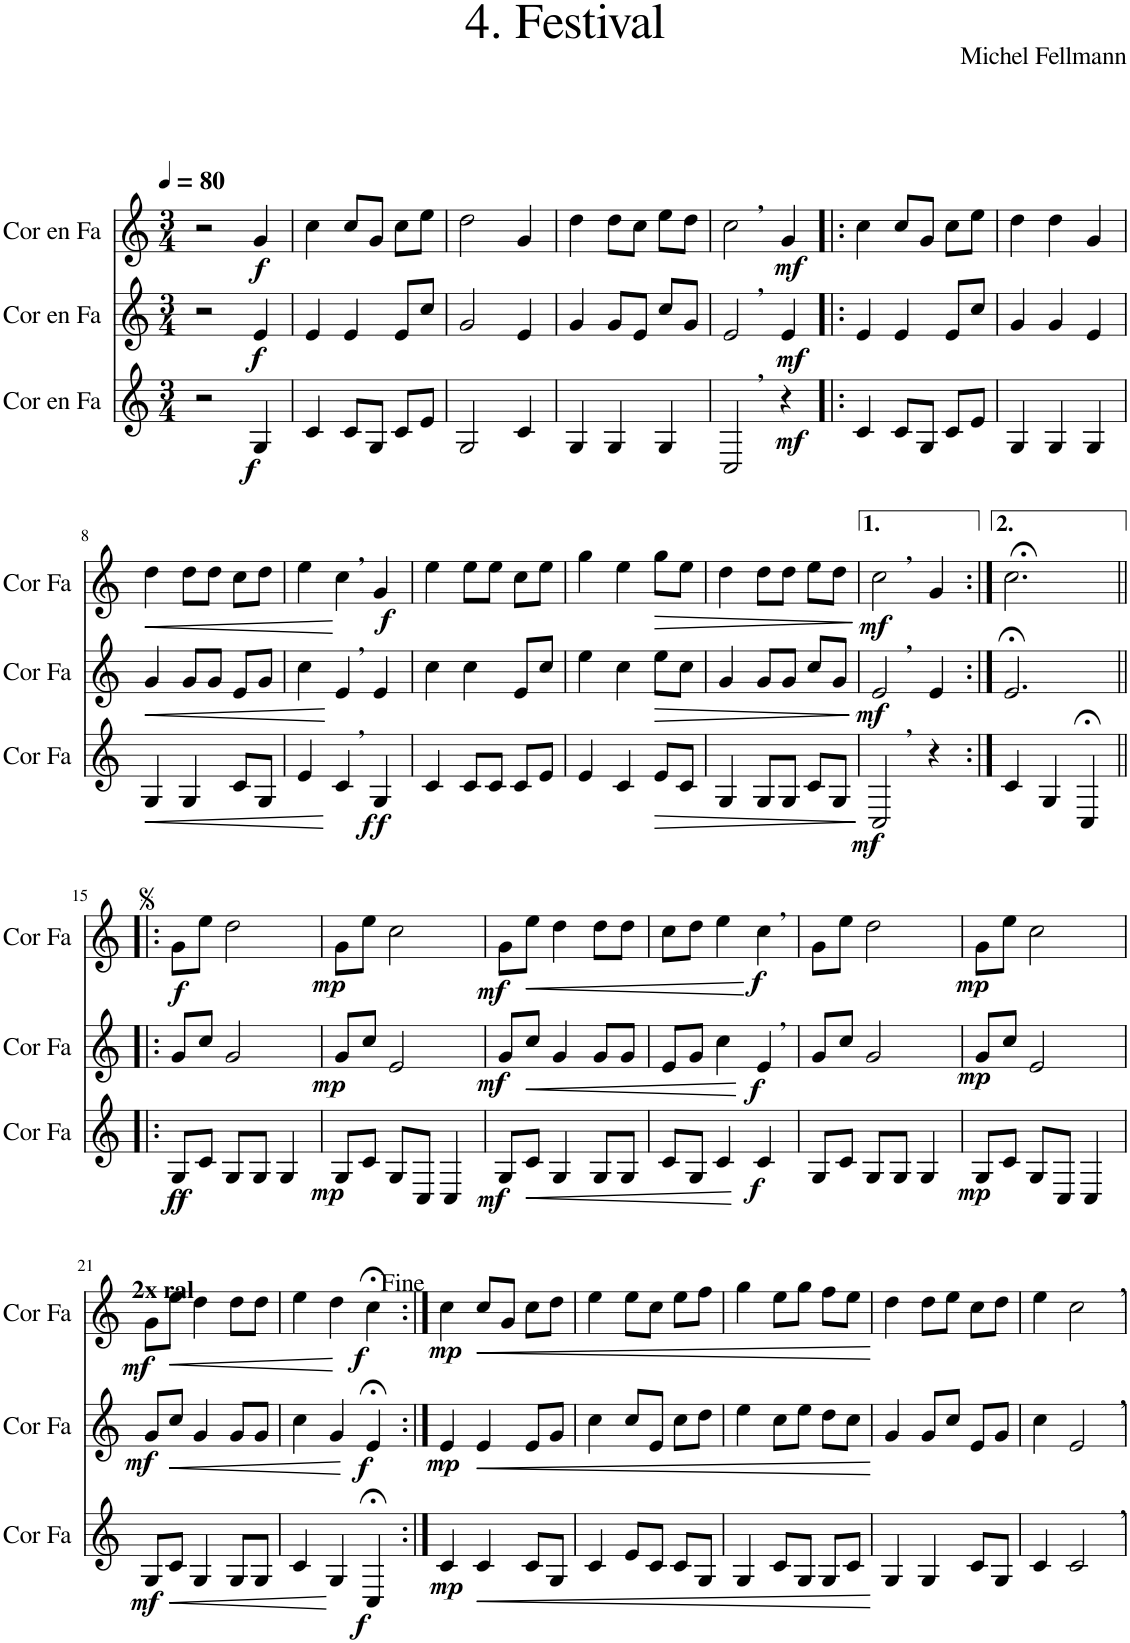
**kern	**kern	**dynam	**kern	**dynam	**kern	**dynam
*part4	*part3	*part3	*part2	*part2	*part1	*part1
*staff4	*staff3	*staff3	*staff2	*staff2	*staff1	*staff1
*I"Cor en Fa	*I"Cor en Fa	*	*I"Cor en Fa	*	*I"Cor en Fa	*
*I'Cor Fa	*	*	*	*	*	*
*stria5	*	*	*	*	*	*
*clefG2	*clefG2	*	*clefG2	*	*clefG2	*
*Trd4c7	*Trd4c7	*	*Trd4c7	*	*Trd4c7	*
*k[]	*k[]	*	*k[]	*	*k[]	*
*M3/4	*M3/4	*	*M3/4	*	*M3/4	*
*MM80	*MM80	*	*MM80	*	*MM80	*
=1	=1	=1	=1	=1	=1	=1
2r	2r	.	2r	.	2r	.
!	!	!LO:DY:b	!	!LO:DY:b	!	!LO:DY:b
4c	4G/	f	4e/	f	4g/	f
=2	=2	=2	=2	=2	=2	=2
4c	4c/	.	4e/	.	4cc\	.
8c/L	8c/L	.	4e/	.	8cc/L	.
8G/J	8G/J	.	.	.	8g/J	.
8G/L	8c/L	.	8e/L	.	8cc\L	.
8c/J	8e/J	.	8cc/J	.	8ee\J	.
=3	=3	=3	=3	=3	=3	=3
2G	2G/	.	2g/	.	2dd\	.
4G	4c/	.	4e/	.	4g/	.
=4	=4	=4	=4	=4	=4	=4
4G	4G/	.	4g/	.	4dd\	.
4G	4G/	.	8g/L	.	8dd\L	.
.	.	.	8e/J	.	8cc\J	.
4G	4G/	.	8cc/L	.	8ee\L	.
.	.	.	8g/J	.	8dd\J	.
=5	=5	=5	=5	=5	=5	=5
!	!	!	!	!	!LO:TX:a:B:t=,	!
!	!	!	!LO:TX:a:B:t=,	!	!	!
!	!LO:TX:a:B:t=,	!	!	!	!	!
8c/L	2C/	.	2e/	.	2cc\	.
8G/J	.	.	.	.	.	.
4C	.	.	.	.	.	.
!	!	!LO:DY:b	!	!LO:DY:b	!	!LO:DY:b
4r	4r	mf	4e/	mf	4g/	mf
=6!|:	=6!|:	=6!|:	=6!|:	=6!|:	=6!|:	=6!|:
2.r	4c/	.	4e/	.	4cc\	.
.	8c/L	.	4e/	.	8cc/L	.
.	8G/J	.	.	.	8g/J	.
.	8c/L	.	8e/L	.	8cc\L	.
.	8e/J	.	8cc/J	.	8ee\J	.
=7	=7	=7	=7	=7	=7	=7
2.r	4G/	.	4g/	.	4dd\	.
.	4G/	.	4g/	.	4dd\	.
.	4G/	.	4e/	.	4g/	.
!!LO:LB:g=z
=8	=8	=8	=8	=8	=8	=8
!	!	!LO:HP:b	!	!LO:HP:b	!	!LO:HP:b
4r	4G/	<	4g/	<	4dd\	<
2r	4G/	.	8g/L	.	8dd\L	.
.	.	.	8g/J	.	8dd\J	.
.	8c/L	.	8e/L	.	8cc\L	.
.	8G/J	.	8g/J	.	8dd\J	.
.	.	[	.	[	.	[
=9	=9	=9	=9	=9	=9	=9
2.r	4e/	.	4cc\	.	4ee\	.
!	!	!	!	!	!LO:TX:a:B:t=,	!
!	!	!	!LO:TX:a:B:t=,	!	!	!
!	!LO:TX:a:B:t=,	!	!	!	!	!
.	4c/	.	4e/	.	4cc\	.
!	!	!LO:DY:b	!	!	!	!
!	!	!LO:DY:n=1:b	!	!	!	!LO:DY:b
.	4G/	f f	4e/	.	4g/	f
=10	=10	=10	=10	=10	=10	=10
2.r	4c/	.	4cc\	.	4ee\	.
.	8c/L	.	4cc\	.	8ee\L	.
.	8c/J	.	.	.	8ee\J	.
.	8c/L	.	8e/L	.	8cc\L	.
.	8e/J	.	8cc/J	.	8ee\J	.
=11	=11	=11	=11	=11	=11	=11
2.r	4e/	.	4ee\	.	4gg\	.
.	4c/	.	4cc\	.	4ee\	.
!	!	!LO:HP:b	!	!LO:HP:b	!	!LO:HP:b
.	8e/L	>	8ee\L	>	8gg\L	>
.	8c/J	.	8cc\J	.	8ee\J	.
.	.	]	.	]	.	]
=12	=12	=12	=12	=12	=12	=12
2.r	4G/	.	4g/	.	4dd\	.
.	8G/L	.	8g/L	.	8dd\L	.
.	8G/J	.	8g/J	.	8dd\J	.
.	8c/L	.	8cc/L	.	8ee\L	.
!	!	!LO:DY:b	!	!	!	!
.	8G/J	mf	8g/J	.	8dd\J	.
=13	=13	=13	=13	=13	=13	=13
!	!	!	!	!	!LO:TX:a:B:t=,	!
!	!	!	!LO:TX:a:B:t=,	!	!	!
!	!LO:TX:a:B:t=,	!	!	!	!	!
!	!	!	!	!LO:DY:b	!	!LO:DY:b
2.r	2C/	.	2e/	mf	2cc\	mf
.	4r	.	4e/	.	4g/	.
=14:|!	=14:|!	=14:|!	=14:|!	=14:|!	=14:|!	=14:|!
2.r	4c/	.	2.e;</	.	2.cc;<\	.
.	4G/	.	.	.	.	.
.	4C;</	.	.	.	.	.
!!LO:LB:g=z
=15!|:	=15!|:	=15!|:	=15!|:	=15!|:	=15!|:	=15!|:
!	!	!LO:DY:b	!	!	!	!
!	!	!LO:DY:n=1:b	!	!	!	!LO:DY:b
2.r	8G/L	f f	8g/L	.	8g\L	f
.	8c/J	.	8cc/J	.	8ee\J	.
.	8G/L	.	2g/	.	2dd\	.
.	8G/J	.	.	.	.	.
.	4G/	.	.	.	.	.
=16	=16	=16	=16	=16	=16	=16
!	!	!LO:DY:b	!	!LO:DY:b	!	!LO:DY:b
2.r	8G/L	mp	8g/L	mp	8g\L	mp
.	8c/J	.	8cc/J	.	8ee\J	.
.	8G/L	.	2e/	.	2cc\	.
.	8C/J	.	.	.	.	.
.	4C/	.	.	.	.	.
=17	=17	=17	=17	=17	=17	=17
!	!	!LO:DY:b	!	!LO:DY:b	!	!LO:DY:b
2.r	8G/L	mf	8g/L	mf	8g\L	mf
!	!	!LO:HP:b	!	!LO:HP:b	!	!LO:HP:b
.	8c/J	<	8cc/J	<	8ee\J	<
.	4G/	.	4g/	.	4dd\	.
.	8G/L	.	8g/L	.	8dd\L	.
.	8G/J	.	8g/J	.	8dd\J	.
.	.	[	.	[	.	[
=18	=18	=18	=18	=18	=18	=18
2.r	8c/L	.	8e/L	.	8cc\L	.
.	8G/J	.	8g/J	.	8dd\J	.
.	4c/	.	4cc\	.	4ee\	.
!	!	!	!	!	!LO:TX:a:B:t=,	!
!	!	!	!LO:TX:a:B:t=,	!	!	!
!	!	!LO:DY:b	!	!LO:DY:b	!	!LO:DY:b
.	4c/	f	4e/	f	4cc\	f
=19	=19	=19	=19	=19	=19	=19
2.r	8G/L	.	8g/L	.	8g\L	.
.	8c/J	.	8cc/J	.	8ee\J	.
.	8G/L	.	2g/	.	2dd\	.
.	8G/J	.	.	.	.	.
.	4G/	.	.	.	.	.
=20	=20	=20	=20	=20	=20	=20
!	!	!LO:DY:b	!	!LO:DY:b	!	!LO:DY:b
2.r	8G/L	mp	8g/L	mp	8g\L	mp
.	8c/J	.	8cc/J	.	8ee\J	.
.	8G/L	.	2e/	.	2cc\	.
.	8C/J	.	.	.	.	.
.	4C/	.	.	.	.	.
!!LO:LB:g=z
=21	=21	=21	=21	=21	=21	=21
!	!	!	!	!	!LO:TX:a:B:t=2x ral	!
!	!	!LO:DY:b	!	!LO:DY:b	!	!LO:DY:b
2.r	8G/L	mf	8g/L	mf	8g\L	mf
!	!	!LO:HP:b	!	!LO:HP:b	!	!LO:HP:b
.	8c/J	<	8cc/J	<	8ee\J	<
.	4G/	.	4g/	.	4dd\	.
.	8G/L	.	8g/L	.	8dd\L	.
.	8G/J	.	8g/J	.	8dd\J	.
.	.	[	.	[	.	[
=22	=22	=22	=22	=22	=22	=22
2.r	4c/	.	4cc\	.	4ee\	.
.	4G/	.	4g/	.	4dd\	.
!	!	!LO:DY:b	!	!LO:DY:b	!	!LO:DY:b
.	4C;</	f	4e;</	f	4cc;<\	f
=23:|!	=23:|!	=23:|!	=23:|!	=23:|!	=23:|!	=23:|!
!	!	!LO:DY:b	!	!LO:DY:b	!	!LO:DY:b
2.r	4c/	mp	4e/	mp	4cc\	mp
!	!	!LO:HP:b	!	!LO:HP:b	!	!LO:HP:b
.	4c/	<	4e/	<	8cc/L	<
.	.	.	.	.	8g/J	.
.	8c/L	.	8e/L	.	8cc\L	.
.	8G/J	.	8g/J	.	8dd\J	.
.	.	[	.	[	.	[
=24	=24	=24	=24	=24	=24	=24
2.r	4c/	.	4cc\	.	4ee\	.
.	8e/L	.	8cc/L	.	8ee\L	.
.	8c/J	.	8e/J	.	8cc\J	.
.	8c/L	.	8cc\L	.	8ee\L	.
.	8G/J	.	8dd\J	.	8ff\J	.
=25	=25	=25	=25	=25	=25	=25
2.r	4G/	.	4ee\	.	4gg\	.
.	8c/L	.	8cc\L	.	8ee\L	.
.	8G/J	.	8ee\J	.	8gg\J	.
.	8G/L	.	8dd\L	.	8ff\L	.
.	8c/J	.	8cc\J	.	8ee\J	.
=26	=26	=26	=26	=26	=26	=26
2.r	4G/	.	4g/	.	4dd\	.
.	4G/	.	8g/L	.	8dd\L	.
.	.	.	8cc/J	.	8ee\J	.
.	8c/L	.	8e/L	.	8cc\L	.
.	8G/J	.	8g/J	.	8dd\J	.
=27	=27	=27	=27	=27	=27	=27
*	*^	*	*^	*	*^	*
2.r	4c/	2ryy	.	4cc\	2ryy	.	4ee\	2ryy	.
.	2c/	.	.	2e/	.	.	2cc\	.	.
!	!	!	!	!	!	!	!	!LO:TX:a:B:t=,	!
!	!	!	!	!	!LO:TX:a:B:t=,	!	!	!	!
!	!	!LO:TX:a:B:t=,	!	!	!	!	!	!	!
.	.	4ryy	.	.	4ryy	.	.	4ryy	.
*	*v	*v	*	*	*	*	*v	*v	*
*	*	*	*v	*v	*	*	*
=	=	=	=	=	=	=
*-	*-	*-	*-	*-	*-	*-
